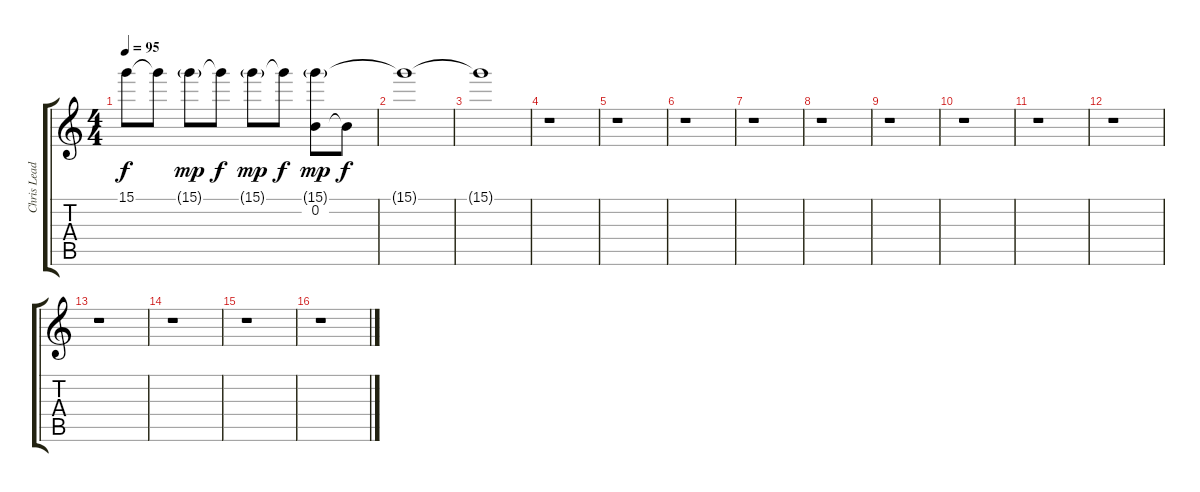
\track ("Chris Lead guitar" "Chris Lead") {instrument distortionguitar}
\staff {score tabs}
\tuning (E4 B3 G3 D3 A2 D2) {hide}
\ts (4 4)
\tempo 95
\clef g2
\ks c
15.1{t}.8{dy f} 15.1{t}.8 15.1{g}.8{dy mp volume 8} 15.1{t}.8{dy f} 15.1{g}.8{dy mp volume 7} 15.1{t}.8{dy f} (15.1{g} 0.2).8{dy mp volume 2} 0.2{t}.8{dy f} |
15.1{t}.1 |
15.1{t}.1{volume 16} |
r.1 |
r.1 |
r.1 |
r.1 |
r.1 |
r.1 |
r.1 |
r.1 |
r.1 |
r.1 |
r.1 |
r.1 |
r.1
